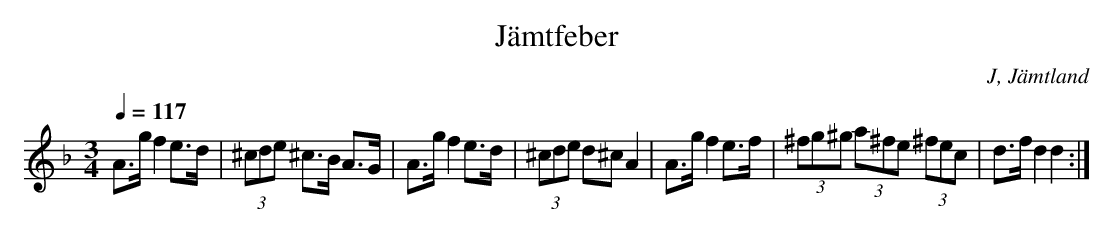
X:1
T: Jämtfeber
O: J, Jämtland
M:3/4
L:1/8
Q:1/4=117
K:Dm
A>g f2 e>d|(3^cde ^c>B A>G|A>g f2 e>d|(3^cde d^c A2|A>g f2 e>f|(3^fg^g (3a^fe (3^fec|d>f d2 d2 :|
